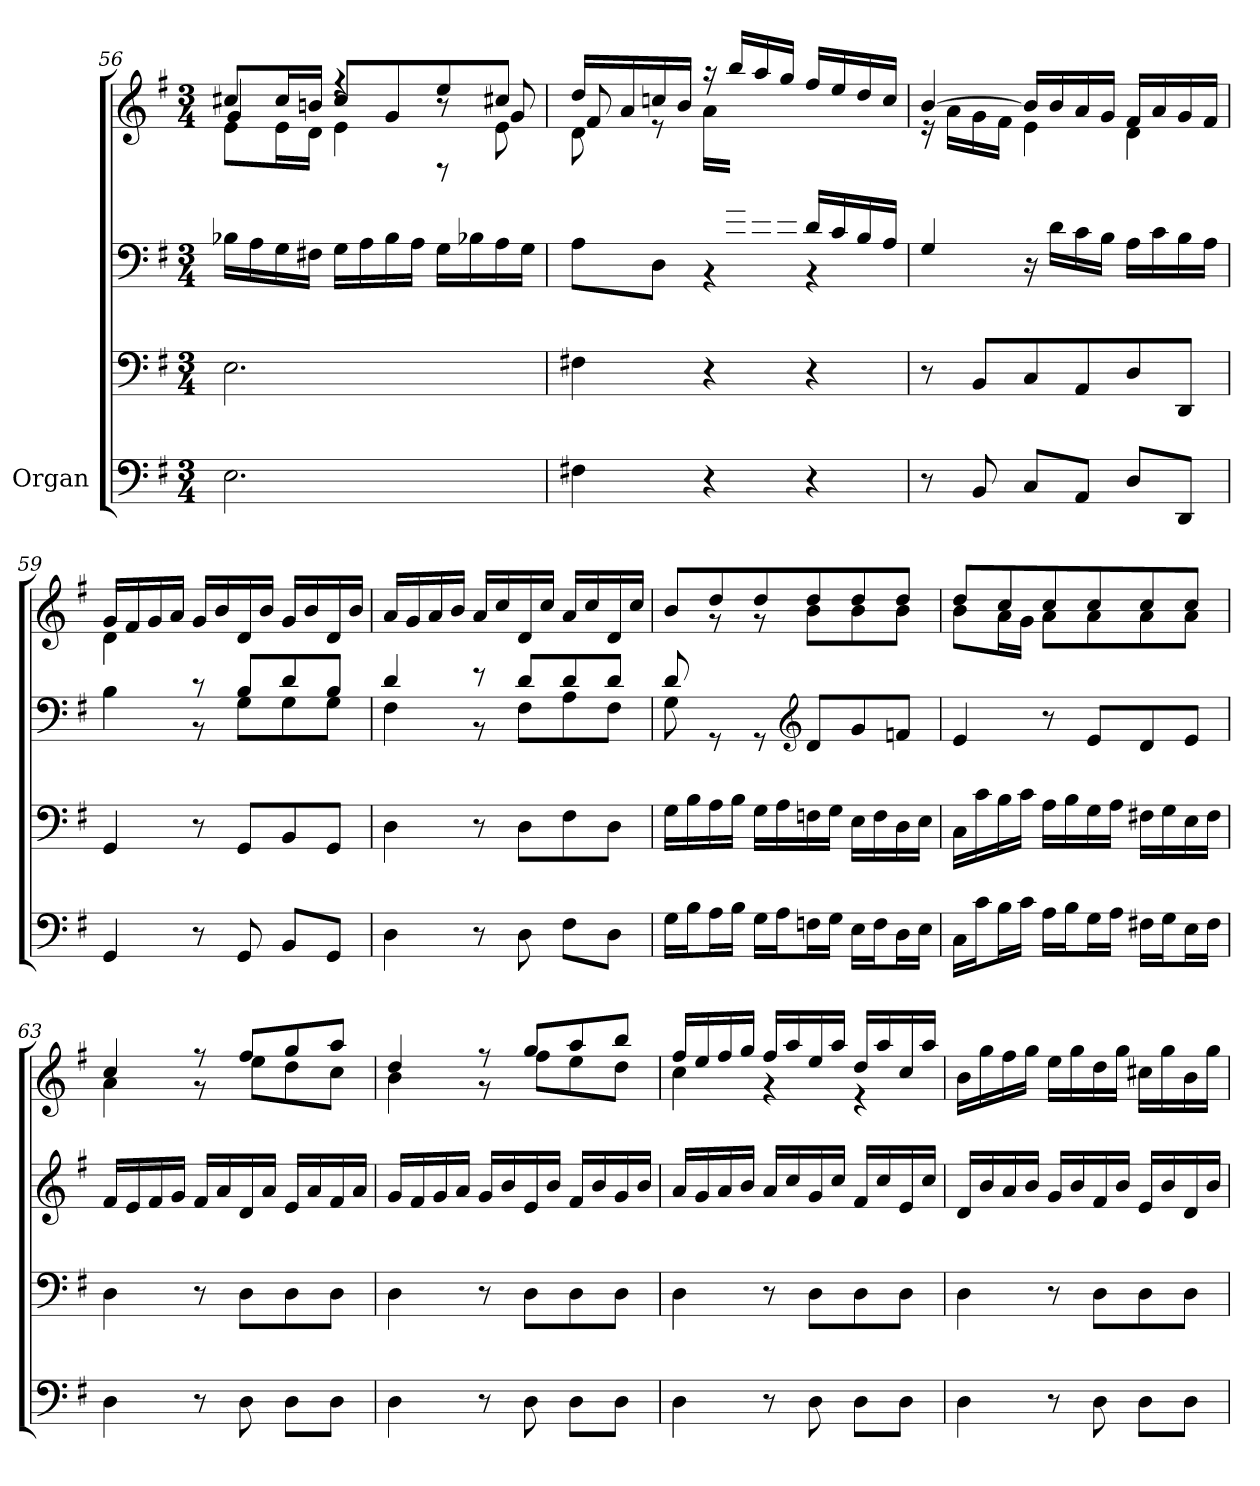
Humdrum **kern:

**kern	**kern	**kern	**kern
*part2	*part1	*part1	*part1
*staff4	*staff3	*staff2	*staff1
*I"Organ	*	*	*
*clefF4	*clefF4	*clefF4	*clefG2
*k[f#]	*k[f#]	*k[f#]	*k[f#]
*M3/4	*M3/4	*M3/4	*M3/4
=56	=56	=56	=56
*	*	*	*^
*	*	*	*	*^
2.E\	2.E\	16B-X\LL	8cc#X/L	4g/	8e\L
.	.	16A\	.	.	.
.	.	16G\	16cc#/L	.	16e\L
.	.	16F#X\JJ	16bn/JJ	.	16d\JJ
.	.	16G\LL	8cc#/L	4rff	4e\
.	.	16A\	.	.	.
.	.	16B-\	8g/	.	.
.	.	16A\JJ	.	.	.
.	.	16G\LL	8ee/	8r	8rD
.	.	16B-X\	.	.	.
.	.	16A\	8cc#X/J	8g/	8e\
.	.	16G\JJ	.	.	.
=57	=57	=57	=57	=57	=57
*	*	*^	*	*	*
4F#X\	4F#X\	4ryy	8A\L	16dd/LL	8f#/	8d\
.	.	.	.	16a/	.	.
.	.	.	8D\J	16ccn/	8r	2ryy
.	.	.	.	16b/JJ	.	.
4r	4r	16B/LLyy	4r	16r	16a\LL	.
.	.	16g/	.	16bb/LL	16d\JJyy	.
.	.	16f#/	.	16aa/	4.ryy	.
.	.	16e/JJ	.	16gg/JJ	.	.
4r	4r	16d/LL	4r	16ff#/LL	.	.
.	.	16c/	.	16ee/	.	.
.	.	16B/	.	16dd/	.	8ryy
.	.	16A/JJ	.	16cc/JJ	.	.
*	*	*v	*v	*	*	*
*	*	*	*	*v	*v
=58	=58	=58	=58	=58
8r	8r	4G/	[4b/	16r
.	.	.	.	16a\LL
8BB/	8BB/L	.	.	16g\
.	.	.	.	16f#\JJ
8C/L	8C/	16r	16b/LL]	4e\
.	.	16d\LL	16b/	.
8AA/J	8AA/	16c\	16a/	.
.	.	16B\JJ	16g/JJ	.
8D/L	8D/	16A\LL	16f#/LL	4d\
.	.	16c\	16a/	.
8DD/J	8DD/J	16B\	16g/	.
.	.	16A\JJ	16f#/JJ	.
=59	=59	=59	=59	=59
*	*	*^	*	*
4GG/	4GG/	4B\	4ryy	16g/LL	4d\
.	.	.	.	16f#/	.
.	.	.	.	16g/	.
.	.	.	.	16a/JJ	.
8r	8r	8r	8r	16g/LL	2ryy
.	.	.	.	16b/	.
8GG/	8GG/L	8B/L	8G\L	16d/	.
.	.	.	.	16b/JJ	.
8BB/L	8BB/	8d/	8G\	16g/LL	.
.	.	.	.	16b/	.
8GG/J	8GG/J	8B/J	8G\J	16d/	.
.	.	.	.	16b/JJ	.
*	*	*	*	*v	*v
!!LO:PB:g=z
=60	=60	=60	=60	=60
4D\	4D\	4d/	4F#\	16a/LL
.	.	.	.	16g/
.	.	.	.	16a/
.	.	.	.	16b/JJ
8r	8r	8r	8r	16a/LL
.	.	.	.	16cc/
8D\	8D\L	8d/L	8F#\L	16d/
.	.	.	.	16cc/JJ
8F#\L	8F#\	8d/	8A\	16a/LL
.	.	.	.	16cc/
8D\J	8D\J	8d/J	8F#\J	16d/
.	.	.	.	16cc/JJ
=61	=61	=61	=61	=61
*	*	*	*	*^
16G\LL	16G\LL	8d/	8G\	8b/L	8ryy
16B\J	16B\	.	.	.	.
16A\L	16A\	8rGG	2ryy	8dd/	8r
16B\JJ	16B\JJ	.	.	.	.
16G\LL	16G\LL	8rGG	.	8dd/	8r
16A\J	16A\	.	.	.	.
*	*	*clefG2	*	*	*
16Fn\L	16Fn\	8d/L	.	8dd/	8b\L
16G\JJ	16G\JJ	.	.	.	.
16E\LL	16E\LL	8g/	.	8dd/	8b\
16F\J	16F\	.	.	.	.
16D\L	16D\	8fn/J	8ryy	8dd/J	8b\J
16E\JJ	16E\JJ	.	.	.	.
*	*	*v	*v	*	*
=62	=62	=62	=62	=62
16C\LL	16C\LL	4e/	8dd/L	8b\L
16c\J	16c\	.	.	.
16B\L	16B\	.	8cc/	16a\L
16c\JJ	16c\JJ	.	.	16g\JJ
16A\LL	16A\LL	8r	8cc/	8a\L
16B\J	16B\	.	.	.
16G\L	16G\	8e/L	8cc/	8a\
16A\JJ	16A\JJ	.	.	.
16F#X\LL	16F#X\LL	8d/	8cc/	8a\
16G\J	16G\	.	.	.
16E\L	16E\	8e/J	8cc/J	8a\J
16F#\JJ	16F#\JJ	.	.	.
=63	=63	=63	=63	=63
4D\	4D\	16f#/LL	4cc/	4a\
.	.	16e/	.	.
.	.	16f#/	.	.
.	.	16g/JJ	.	.
8r	8r	16f#/LL	8r	8r
.	.	16a/	.	.
8D\	8D\L	16d/	8ff#/L	8ee\L
.	.	16a/JJ	.	.
8D\L	8D\	16e/LL	8gg/	8dd\
.	.	16a/	.	.
8D\J	8D\J	16f#/	8aa/J	8cc\J
.	.	16a/JJ	.	.
=64	=64	=64	=64	=64
4D\	4D\	16g/LL	4dd/	4b\
.	.	16f#/	.	.
.	.	16g/	.	.
.	.	16a/JJ	.	.
8r	8r	16g/LL	8r	8r
.	.	16b/	.	.
8D\	8D\L	16e/	8gg/L	8ff#\L
.	.	16b/JJ	.	.
8D\L	8D\	16f#/LL	8aa/	8ee\
.	.	16b/	.	.
8D\J	8D\J	16g/	8bb/J	8dd\J
.	.	16b/JJ	.	.
!!LO:LB:g=z	!!
=65	=65	=65	=65	=65
4D\	4D\	16a/LL	16ff#/LL	4cc\
.	.	16g/	16ee/	.
.	.	16a/	16ff#/	.
.	.	16b/JJ	16gg/JJ	.
8r	8r	16a/LL	16ff#/LL	4r
.	.	16cc/	16aa/	.
8D\	8D\L	16g/	16ee/	.
.	.	16cc/JJ	16aa/JJ	.
8D\L	8D\	16f#/LL	16dd/LL	4r
.	.	16cc/	16aa/	.
8D\J	8D\J	16e/	16cc/	.
.	.	16cc/JJ	16aa/JJ	.
*	*	*	*v	*v
=66	=66	=66	=66
4D\	4D\	16d/LL	16b\LL
.	.	16b/	16gg\
.	.	16a/	16ff#\
.	.	16b/JJ	16gg\JJ
8r	8r	16g/LL	16ee\LL
.	.	16b/	16gg\
8D\	8D\L	16f#/	16dd\
.	.	16b/JJ	16gg\JJ
8D\L	8D\	16e/LL	16cc#X\LL
.	.	16b/	16gg\
8D\J	8D\J	16d/	16b\
.	.	16b/JJ	16gg\JJ
=	=	=	=
*-	*-	*-	*-
